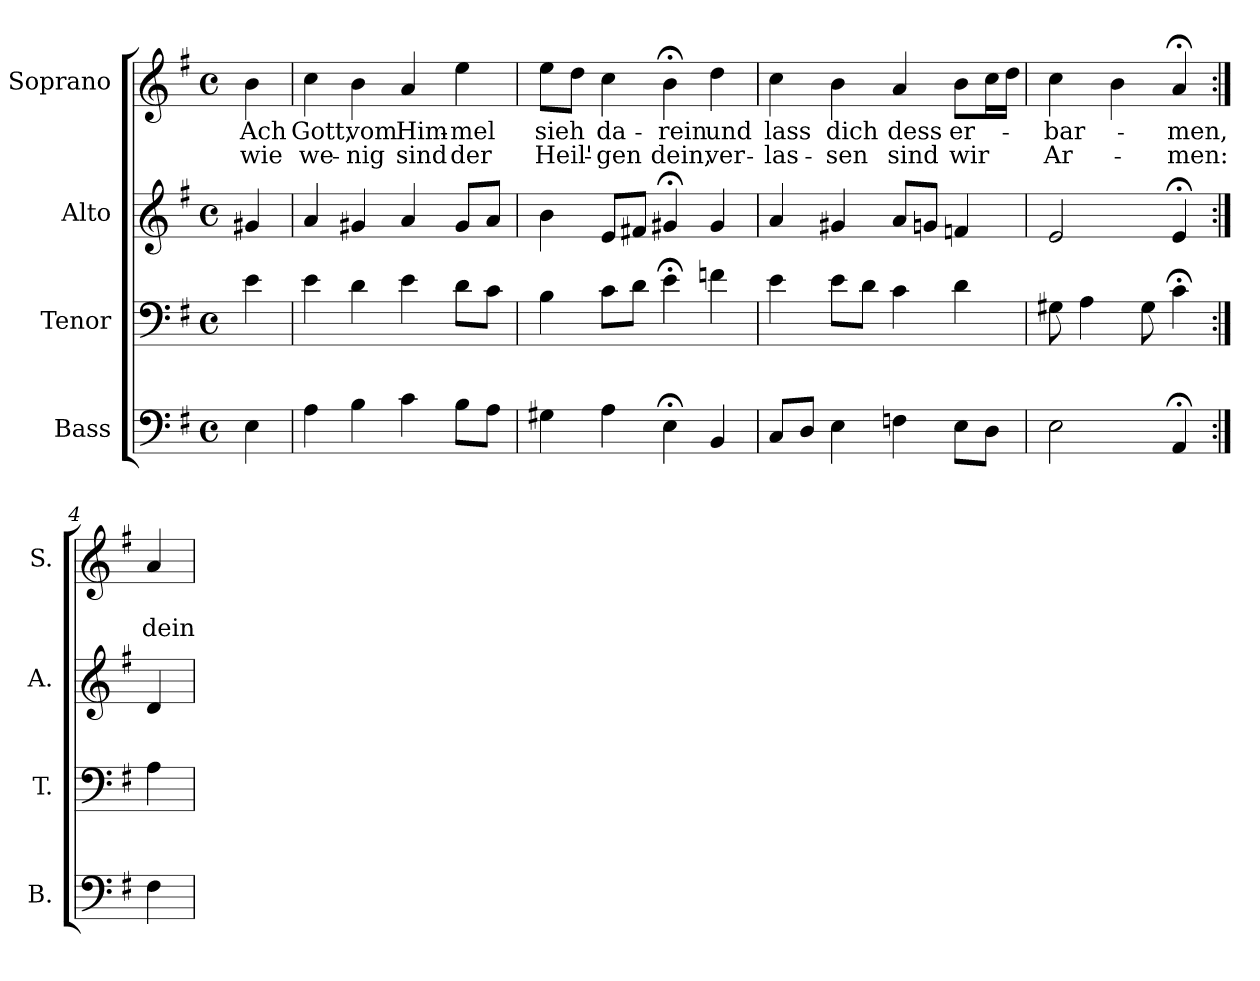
**kern	**kern	**kern	**kern	**text	**text
*part4	*part3	*part2	*part1	*part1	*part1
*staff4	*staff3	*staff2	*staff1	*staff1	*staff1
*I"Bass	*I"Tenor	*I"Alto	*I"Soprano	*	*
*I'B.	*I'T.	*I'A.	*I'S.	*	*
*clefF4	*clefF4	*clefG2	*clefG2	*	*
*k[f#]	*k[f#]	*k[f#]	*k[f#]	*	*
*G:	*G:	*G:	*e:	*	*
*M4/4	*M4/4	*M4/4	*M4/4	*	*
*met(c)	*met(c)	*met(c)	*met(c)	*	*
=	=	=	=	=	=
4E\	4e\	4g#X/	4b\	Ach	wie
=1	=1	=1	=1	=1	=1
4A\	4e\	4a/	4cc\	Gott,	we-
4B\	4d\	4g#X/	4b\	vom	-nig
4c\	4e\	4a/	4a/	Him-	sind
8B\L	8d\L	8g#/L	4ee\	-mel	der
8A\J	8c\J	8a/J	.	.	.
=2	=2	=2	=2	=2	=2
4G#X\	4B\	4b\	8ee\L	sieh	Heil'-
.	.	.	8dd\J	.	.
4A\	8c\L	8e/L	4cc\	da-	-gen
.	8d\J	8f#X/J	.	.	.
4E;<\	4e;<\	4g#X;</	4b;<\	-rein	dein,
4BB/	4fn\	4g#/	4dd\	und	ver-
=3	=3	=3	=3	=3	=3
8C/L	4e\	4a/	4cc\	lass	-las-
8D/J	.	.	.	.	.
4E\	8e\L	4g#X/	4b\	dich	-sen
.	8d\J	.	.	.	.
4Fn\	4c\	8a/L	4a/	dess	sind
.	.	8gn/J	.	.	.
8E\L	4d\	4fn/	8b\L	er-	wir
8D\J	.	.	16cc\L	.	.
.	.	.	16dd\JJ	.	.
=4	=4	=4	=4	=4	=4
2E\	8G#X\	2e/	4cc\	-bar-	Ar-
.	4A\	.	.	.	.
.	.	.	4b\	.	.
.	8G#\	.	.	.	.
4AA;</	4c;<\	4e;</	4a;</	-men,	-men:
!!LO:LB:g=z
=4a:|!	=4a:|!	=4a:|!	=4a:|!	=4a:|!	=4a:|!
4F#\	4A\	4d/	4a/	.	dein
=	=	=	=	=	=
*-	*-	*-	*-	*-	*-
